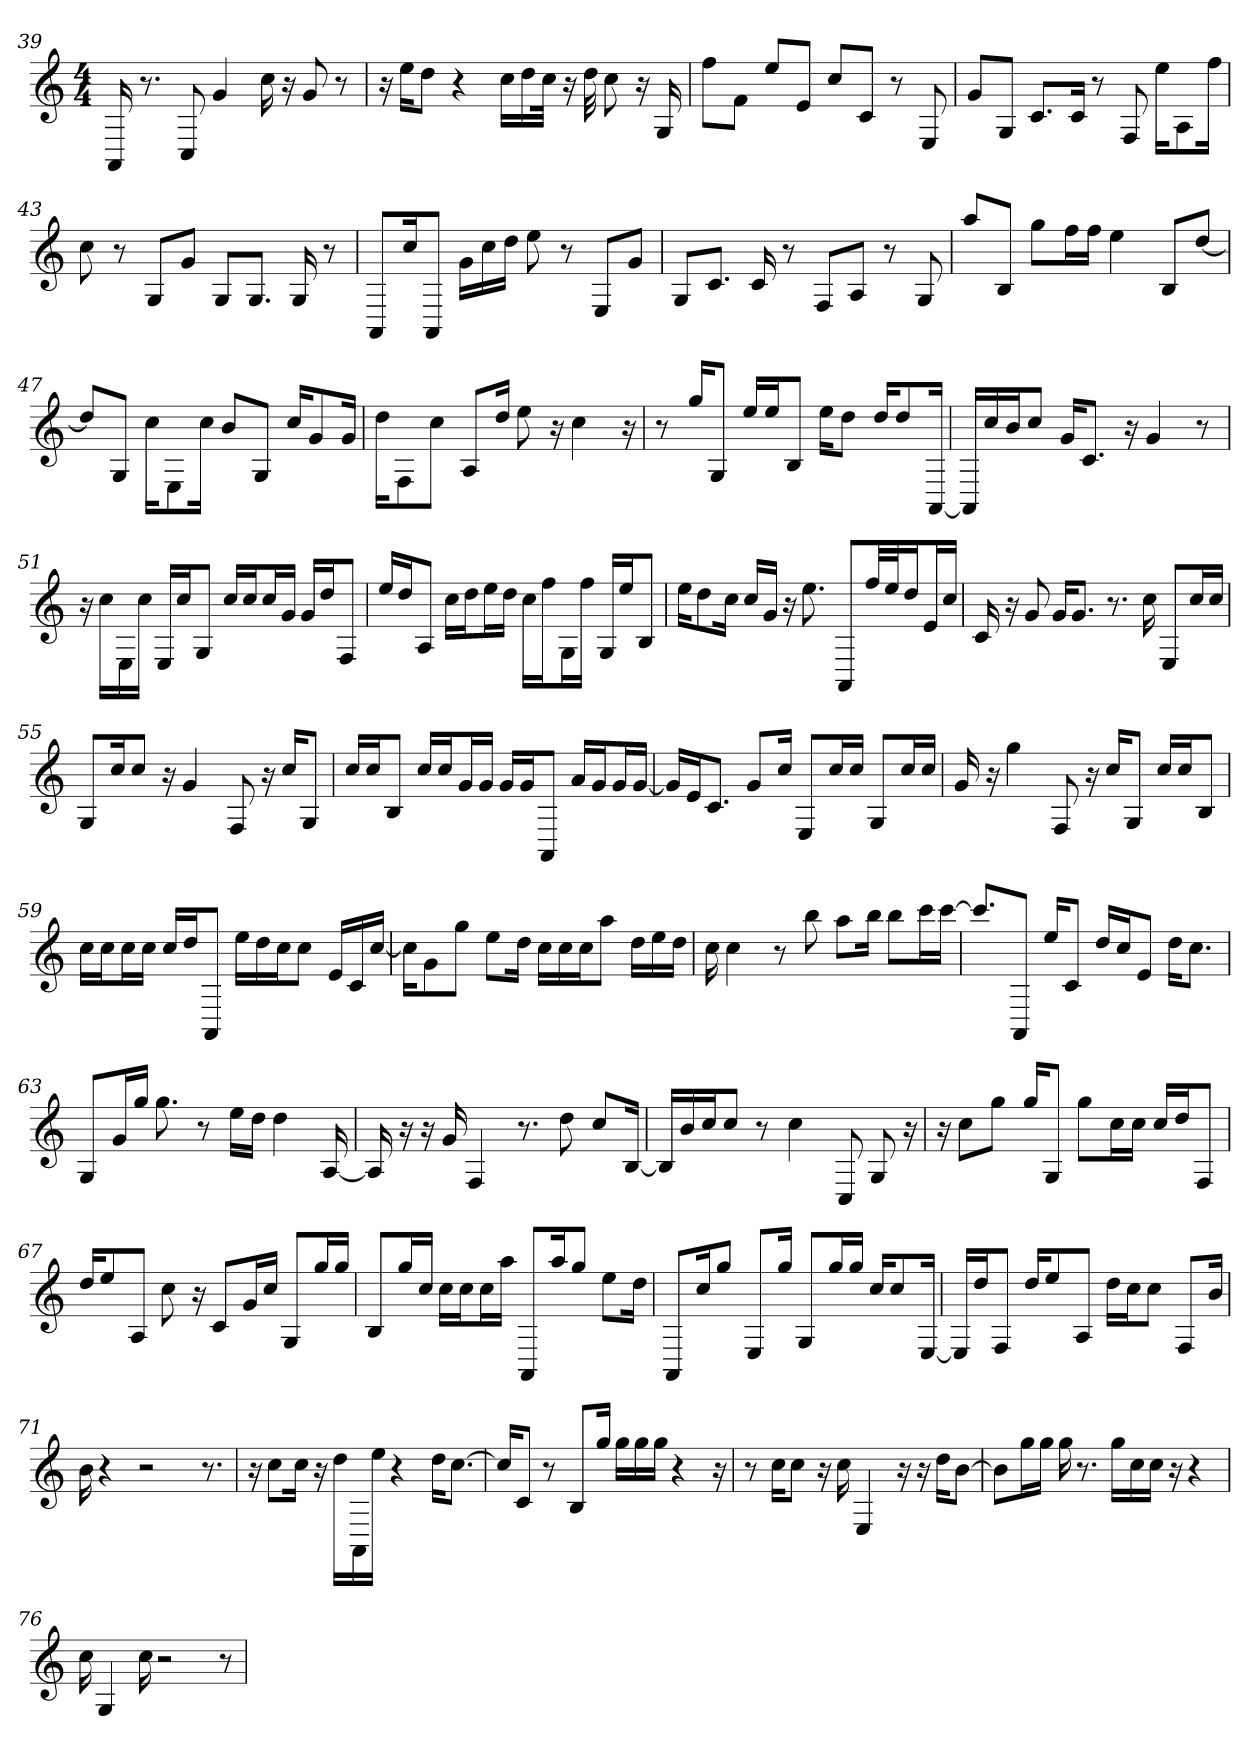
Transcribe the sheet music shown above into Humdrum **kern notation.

**kern
*part1
*staff1
*clefG2
*M4/4
=39
16AA
8.r
8C
4g
16cc
16r
8g
8r
=40
16r
16ee\KL
8dd\J
4r
16cc\LL
16dd\
32cc\JJk
16r
32dd
8cc
16r
16G
=41
8ff\L
8f\J
8ee/L
8e/J
8cc/L
8c/J
8r
8E
=42
8g/L
8G/J
8.c/L
16c/Jk
8r
8F
16ee\KL
8A\
16ff\Jk
=43
8cc
8r
8G/L
8g/J
8G/L
8.G/J
16G
8r
=44
8AA/L
16cc/K
8AA/J
16g\LL
16cc\
16dd\JJ
8ee
8r
8E/L
8g/J
=45
8G/L
8.c/J
16c
8r
8F/L
8A/J
8r
8G
=46
8aa/L
8B/J
8gg\L
16ff\L
16ff\JJ
4ee
8B/L
[8dd/J
=47
8dd/L]
8G/J
16cc\KL
8E\
16cc\Jk
8b/L
8G/J
16cc/KL
8g/
16g/Jk
=48
16dd\KL
8F\
8cc\J
8A/L
16dd/Jk
8ee
16r
4cc
16r
=49
8r
16gg/KL
8G/J
16ee/KL
16ee/K
8B/J
16ee\KL
8dd\J
16dd/KL
8dd/
[16AA/Jk
=50
16AA/LL]
16cc/J
16b/K
8cc/J
16g/KL
8.c/J
16r
4g
8r
=51
16r
16cc\LL
16E\
16cc\JJ
16E/LL
16cc/J
8G/J
16cc/LL
16cc/J
16cc/L
16g/JJ
16g/LL
16dd/J
8F/J
=52
16ee/LL
16dd/J
8A/J
16cc\LL
16dd\J
16ee\L
16dd\JJ
16cc\LL
16ff\J
16G\L
16ff\JJ
16G/LL
16ee/J
8B/J
=53
16ee\KL
8dd\
16cc\Jk
16cc/LL
16g/JJ
16r
8.ee
8AA/L
32ff/LL
32ee/J
16dd/J
16e/L
16cc/JJ
=54
16c
16r
8g
16g/KL
8.g/J
8.r
16cc
8E/L
16cc/L
16cc/JJ
=55
8G/L
16cc/K
8cc/J
16r
4g
8F
16r
16cc/KL
8G/J
=56
16cc/LL
16cc/J
8B/J
16cc/LL
16cc/J
16g/L
16g/JJ
16g/LL
16g/J
8AA/J
16a/LL
16g/J
16g/L
[16g/JJ
=57
16g/LL]
16e/J
8.c/J
8g/L
16cc/Jk
8E/L
16cc/L
16cc/JJ
8G/L
16cc/L
16cc/JJ
=58
16g
16r
4gg
8F
16r
16cc/KL
8G/J
16cc/LL
16cc/J
8B/J
=59
16cc\LL
16cc\J
16cc\L
16cc\JJ
16cc/LL
16dd/J
8AA/J
16ee\LL
16dd\J
16cc\K
8cc\J
16e/LL
16c/
[16cc/JJ
=60
16cc\KL]
8g\
8gg\J
8ee\L
16dd\Jk
16cc\LL
16cc\J
16cc\K
8aa\J
16dd\LL
16ee\
16dd\JJ
=61
16cc
4cc
8r
8bb
8aa\L
16bb\Jk
8bb\L
16ccc\L
[16ccc\JJ
=62
8.ccc/L]
8AA/J
16ee/KL
8c/J
16dd/LL
16cc/J
8e/J
16dd\KL
8.cc\J
=63
8G/L
16g/L
16gg/JJ
8.gg
8r
16ee\LL
16dd\JJ
4dd
[16A
=64
16A]
16r
16r
16g
4F
8.r
8dd
8cc/L
[16B/Jk
=65
16B/LL]
16b/J
16cc/K
8cc/J
8r
4cc
8C
8G
16r
=66
16r
8cc\L
8gg\J
16gg/KL
8G/J
8gg\L
16cc\L
16cc\JJ
16cc/LL
16dd/J
8F/J
=67
16dd/KL
8ee/
8A/J
8cc
16r
8c/L
16g/L
16cc/JJ
8G/L
16gg/L
16gg/JJ
=68
8B/L
16gg/L
16cc/JJ
16cc\LL
16cc\J
16cc\L
16aa\JJ
8AA/L
16aa/K
8gg/J
8ee\L
16dd\Jk
=69
8AA/L
16cc/K
8gg/J
8E/L
16gg/Jk
8G/L
16gg/L
16gg/JJ
16cc/KL
8cc/
[16E/Jk
=70
16E/LL]
16dd/J
8F/J
16dd/KL
8ee/
8A/J
16dd\KL
16cc\K
8cc\J
8F/L
16b/Jk
=71
16b
4r
2r
8.r
=72
16r
8cc\L
16cc\Jk
16r
16dd\LL
16AA\
16ee\JJ
4r
16dd\KL
[8.cc\J
=73
16cc/KL]
8c/J
8r
8B/L
16gg/Jk
16gg\LL
16gg\
16gg\JJ
4r
16r
=74
8r
16cc\KL
8cc\J
16r
16cc
4E
16r
16r
16dd\KL
[8b\J
=75
8b\L]
16gg\L
16gg\JJ
16gg
8.r
16gg\LL
16cc\
16cc\JJ
16r
4r
=76
16cc
4G
16cc
2r
8r
=
*-
